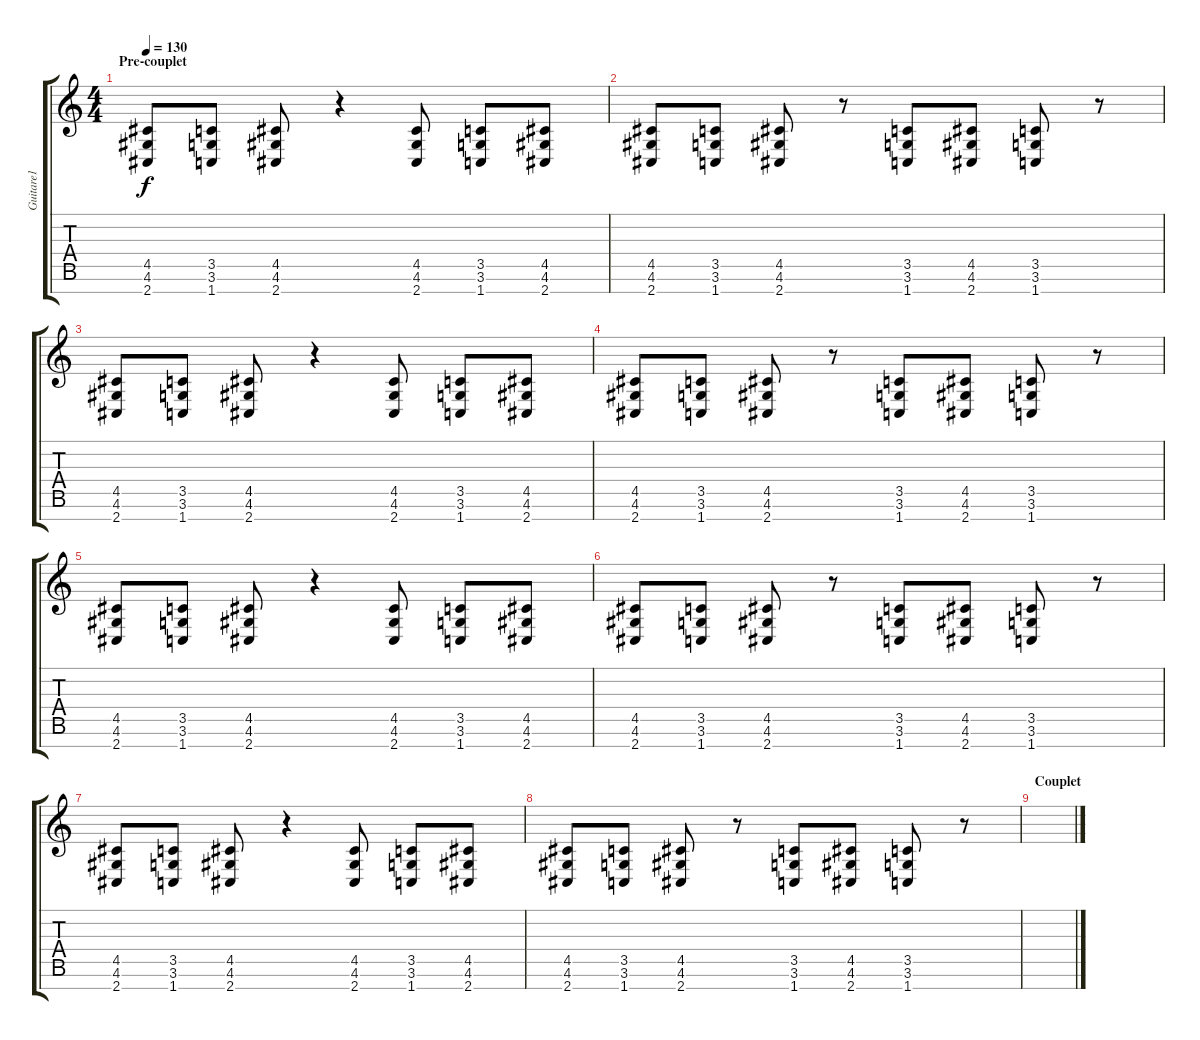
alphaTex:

\track ("Guitare1" "Guitare1") {instrument distortionguitar}
\staff {score tabs}
\tuning (E4 B3 G3 D3 A2 E2 B1) {hide}
\ts (4 4)
\section ("" "Pre-couplet")
\tempo 130
\clef g2
\ks c
(4.5 4.6 2.7).8{dy f} (3.5 3.6 1.7).8 (4.5 4.6 2.7).8 r.4 (4.5 4.6 2.7).8 (3.5 3.6 1.7).8 (4.5 4.6 2.7).8 |
(4.5 4.6 2.7).8 (3.5 3.6 1.7).8 (4.5 4.6 2.7).8 r.8 (3.5 3.6 1.7).8 (4.5 4.6 2.7).8 (3.5 3.6 1.7).8 r.8 |
(4.5 4.6 2.7).8 (3.5 3.6 1.7).8 (4.5 4.6 2.7).8 r.4 (4.5 4.6 2.7).8 (3.5 3.6 1.7).8 (4.5 4.6 2.7).8 |
(4.5 4.6 2.7).8 (3.5 3.6 1.7).8 (4.5 4.6 2.7).8 r.8 (3.5 3.6 1.7).8 (4.5 4.6 2.7).8 (3.5 3.6 1.7).8 r.8 |
(4.5 4.6 2.7).8 (3.5 3.6 1.7).8 (4.5 4.6 2.7).8 r.4 (4.5 4.6 2.7).8 (3.5 3.6 1.7).8 (4.5 4.6 2.7).8 |
(4.5 4.6 2.7).8 (3.5 3.6 1.7).8 (4.5 4.6 2.7).8 r.8 (3.5 3.6 1.7).8 (4.5 4.6 2.7).8 (3.5 3.6 1.7).8 r.8 |
(4.5 4.6 2.7).8 (3.5 3.6 1.7).8 (4.5 4.6 2.7).8 r.4 (4.5 4.6 2.7).8 (3.5 3.6 1.7).8 (4.5 4.6 2.7).8 |
(4.5 4.6 2.7).8 (3.5 3.6 1.7).8 (4.5 4.6 2.7).8 r.8 (3.5 3.6 1.7).8 (4.5 4.6 2.7).8 (3.5 3.6 1.7).8 r.8 |
\section ("" "Couplet")
